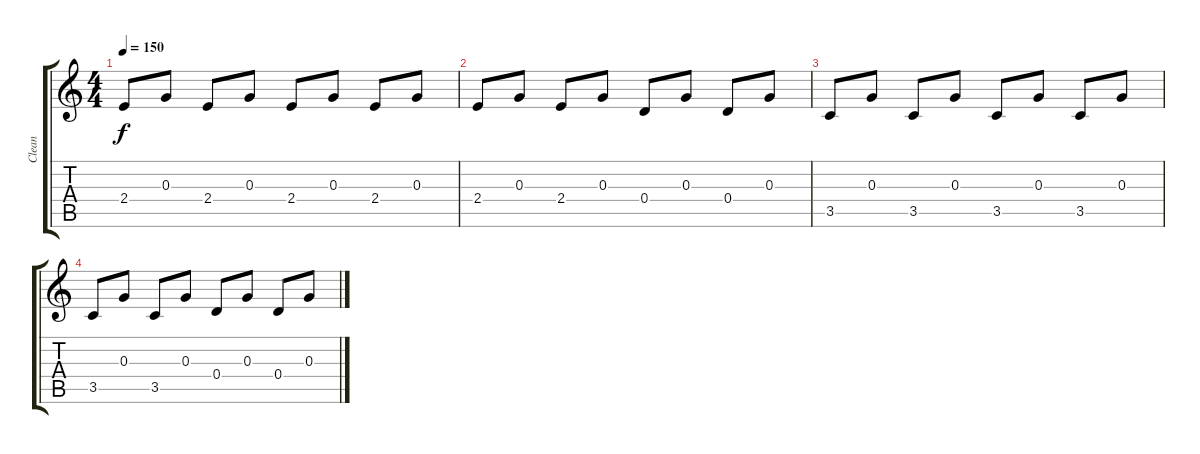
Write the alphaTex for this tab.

\track ("Clean" "Clean") {instrument electricguitarclean}
\staff {score tabs}
\tuning (E4 B3 G3 D3 A2 E2) {hide}
\ts (4 4)
\tempo 150
\clef g2
\ks c
2.4.8{dy f} 0.3.8 2.4.8 0.3.8 2.4.8 0.3.8 2.4.8 0.3.8 |
2.4.8 0.3.8 2.4.8 0.3.8 0.4.8 0.3.8 0.4.8 0.3.8 |
3.5.8 0.3.8 3.5.8 0.3.8 3.5.8 0.3.8 3.5.8 0.3.8 |
3.5.8 0.3.8 3.5.8 0.3.8 0.4.8 0.3.8 0.4.8 0.3.8
